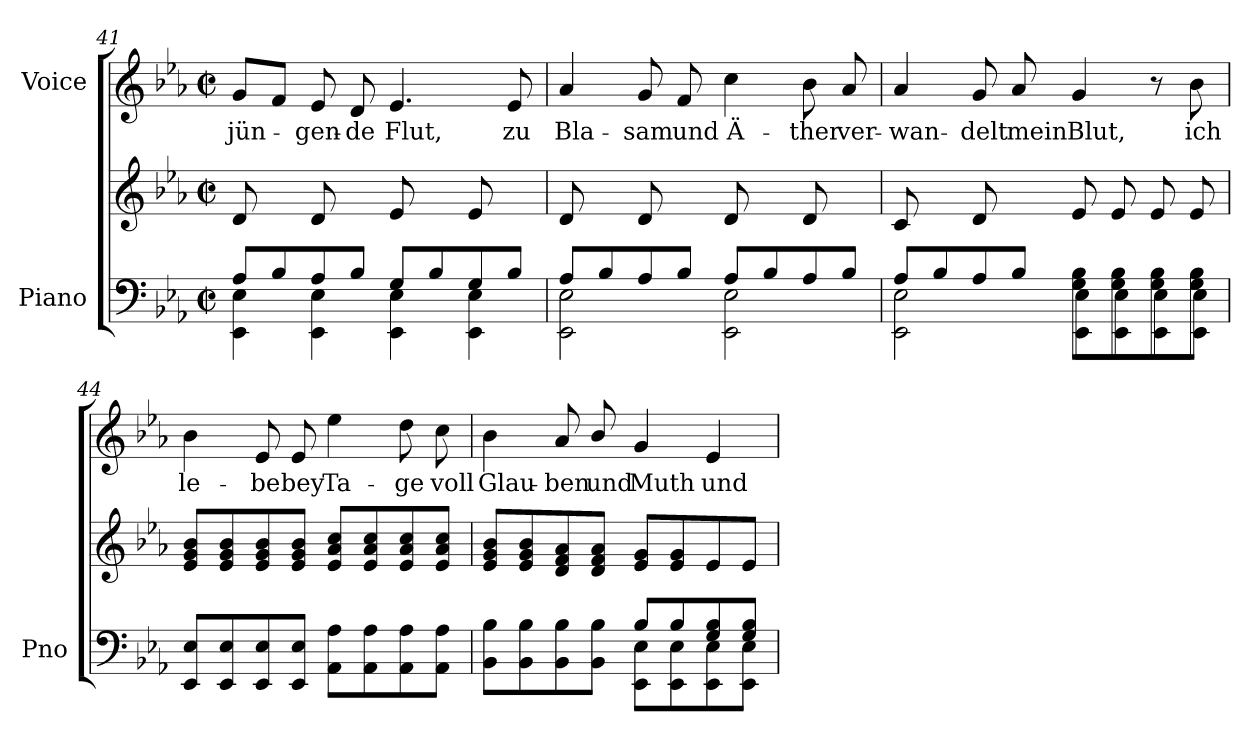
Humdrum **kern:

**kern	**kern	**kern	**text
*part2	*part2	*part1	*part1
*staff3	*staff2	*staff1	*staff1
*I"Piano	*	*I"Voice	*
*I'Pno	*	*	*
*clefF4	*clefG2	*clefG2	*
*k[b-e-a-]	*k[b-e-a-]	*k[b-e-a-]	*
*M2/2	*M2/2	*M2/2	*
*met(c|)	*met(c|)	*met(c|)	*
=41	=41	=41	=41
*^	*	*	*
*	*^	*	*	*
!	!	!	!	!	!LO:LY:b
8ryy	4EE-\ 4E-\	8A-/L	8d/L	8g/L	-jün-
8B-/	.	8B-/	8ryy	8f/J	.
!	!	!	!	!	!LO:LY:b
8ryy	4EE-\ 4E-\	8A-/	8d/	8e-/	-gen-
!	!	!	!	!	!LO:LY:b
8B-/J	.	8B-/J	8ryy	8d/	-de
!	!	!	!	!	!LO:LY:b
8ryy	4EE-\ 4E-\	8G/L	8e-/L	4.e-/	Flut,
8B-/	.	8B-/	8ryy	.	.
8ryy	4EE-\ 4E-\	8G/	8e-/	.	.
!	!	!	!	!	!LO:LY:b
8B-/J	.	8B-/J	8ryy	8e-/	zu
=42	=42	=42	=42	=42	=42
!	!	!	!	!	!LO:LY:b
8ryy	2EE-\ 2E-\	8A-/L	8d/L	4a-/	Bla-
8B-/	.	8B-/	8ryy	.	.
!	!	!	!	!	!LO:LY:b
8ryy	.	8A-/	8d/	8g/	-sam
!	!	!	!	!	!LO:LY:b
8B-/J	.	8B-/J	8ryy	8f/	und
!	!	!	!	!	!LO:LY:b
8ryy	2EE-\ 2E-\	8A-/L	8d/L	4cc\	Ä-
8B-/	.	8B-/	8ryy	.	.
!	!	!	!	!	!LO:LY:b
8ryy	.	8A-/	8d/	8b-\	-ther
!	!	!	!	!	!LO:LY:b
8B-/J	.	8B-/J	8ryy	8a-/	ver-
!!LO:LB:g=z
=43	=43	=43	=43	=43	=43
*	*	*^	*^	*	*
!	!	!	!	!	!	!	!LO:LY:b
8ryy	2ryy	2EE-\ 2E-\	8A-/L	8c/L	2ryy	4a-/	-wan-
8B-/	.	.	8B-/	8ryy	.	.	.
!	!	!	!	!	!	!	!LO:LY:b
8ryy	.	.	8A-/	8d/	.	8g/	-delt
!	!	!	!	!	!	!	!LO:LY:b
8B-/J	.	.	8B-/J	8ryy	.	8a-/	mein
!	!	!	!	!	!	!	!LO:LY:b
2ryy	8G\ 8B-\L	8EE-\ 8E-\L	2ryy	8e-/L	2ryy	4g/	Blut,
.	8G\ 8B-\	8EE-\ 8E-\	.	8e-/	.	.	.
.	8G\ 8B-\	8EE-\ 8E-\	.	8e-/	.	8r	.
!	!	!	!	!	!	!	!LO:LY:b
.	8G\ 8B-\J	8EE-\ 8E-\J	.	8e-/J	.	8b-\	ich
*	*	*v	*v	*	*	*	*
*	*	*	*v	*v	*	*
=44	=44	=44	=44	=44	=44
!	!	!	!	!	!LO:LY:b
*v	*v	*v	*	*	*
8EE-/ 8E-/L	8e-/ 8g/ 8b-/L	4b-\	le-
8EE-/ 8E-/	8e-/ 8g/ 8b-/	.	.
!	!	!	!LO:LY:b
8EE-/ 8E-/	8e-/ 8g/ 8b-/	8e-/	-be
!	!	!	!LO:LY:b
8EE-/ 8E-/J	8e-/ 8g/ 8b-/J	8e-/	bey
!	!	!	!LO:LY:b
8AA-\ 8A-\L	8e-/ 8a-/ 8cc/L	4ee-\	Ta-
8AA-\ 8A-\	8e-/ 8a-/ 8cc/	.	.
!	!	!	!LO:LY:b
8AA-\ 8A-\	8e-/ 8a-/ 8cc/	8dd\	-ge
!	!	!	!LO:LY:b
8AA-\ 8A-\J	8e-/ 8a-/ 8cc/J	8cc\	voll
=45	=45	=45	=45
*^	*	*	*
!	!	!	!	!LO:LY:b
8BB-\ 8B-\L	2ryy	8e-/ 8g/ 8b-/L	4b-\	Glau-
8BB-\ 8B-\	.	8e-/ 8g/ 8b-/	.	.
!	!	!	!	!LO:LY:b
8BB-\ 8B-\	.	8d/ 8f/ 8a-/	8a-/	-ben
!	!	!	!	!LO:LY:b
8BB-\ 8B-\J	.	8d/ 8f/ 8a-/J	8b-/	und
!	!	!	!	!LO:LY:b
8EE-\ 8E-\L	8B-/L	8e-/ 8g/L	4g/	Muth
8EE-\ 8E-\	8B-/	8e-/ 8g/	.	.
!	!	!	!	!LO:LY:b
8EE-\ 8E-\	8G/ 8B-/	8e-/	4e-/	und
8EE-\ 8E-\J	8G/ 8B-/J	8e-/J	.	.
*v	*v	*	*	*
=	=	=	=
*-	*-	*-	*-
